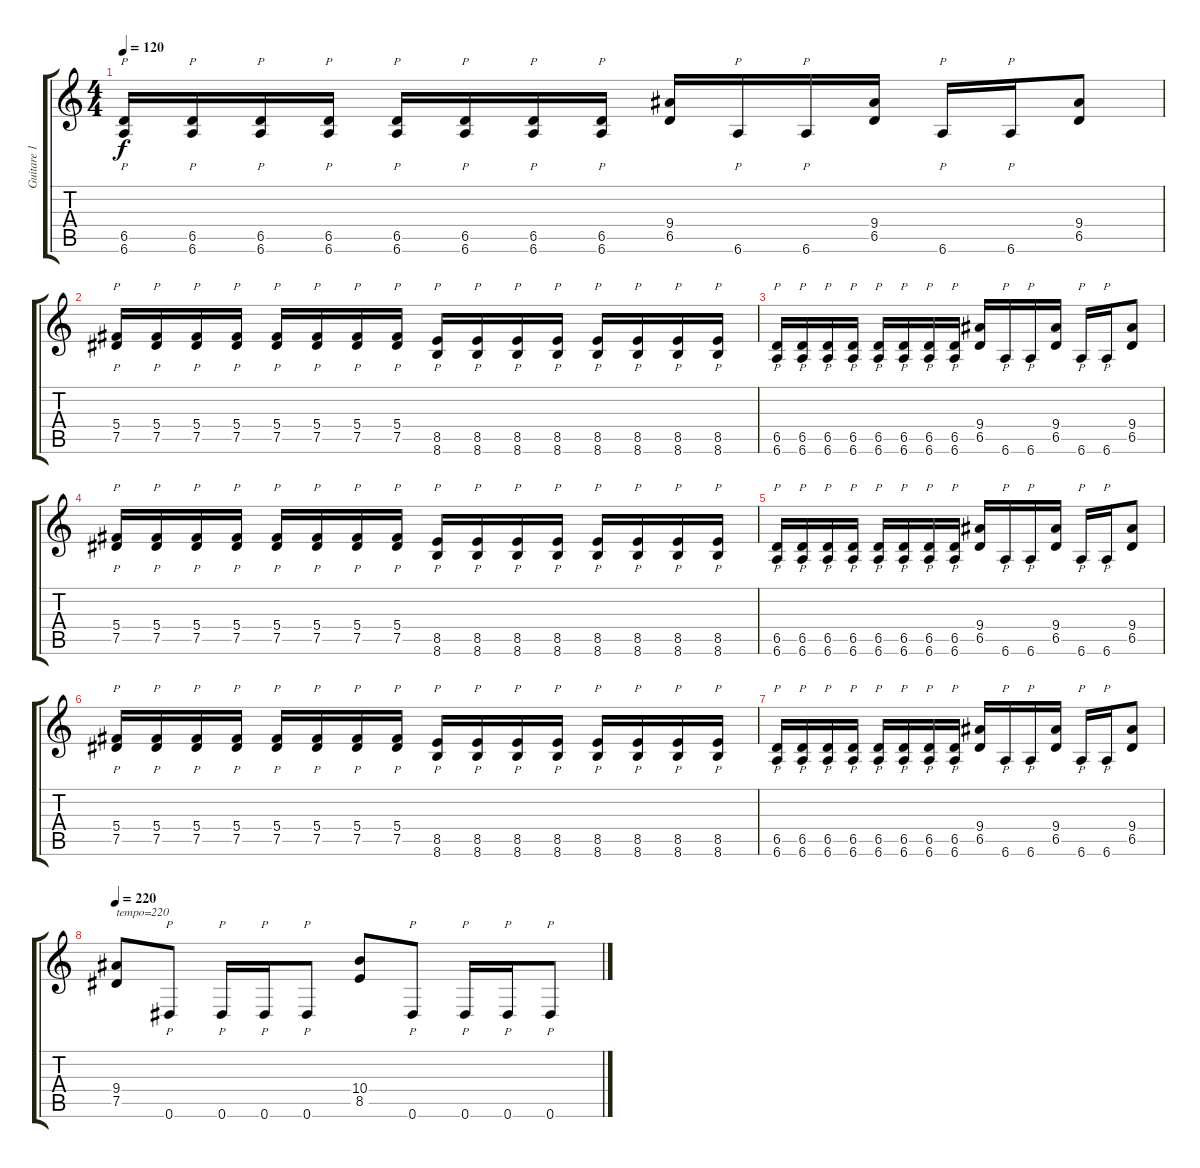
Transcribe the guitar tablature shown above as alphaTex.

\track ("Guitare 1" "Guitare 1") {instrument distortionguitar}
\staff {score tabs}
\tuning (Eb4 Bb3 Gb3 Db3 Ab2 Eb2) {hide}
\ts (4 4)
\tempo 120
\clef g2
\ks c
(6.5 6.6).16{p dy f} (6.5 6.6).16{p} (6.5 6.6).16{p} (6.5 6.6).16{p} (6.5 6.6).16{p} (6.5 6.6).16{p} (6.5 6.6).16{p} (6.5 6.6).16{p} (9.4 6.5).16 6.6.16{p} 6.6.16{p} (9.4 6.5).16 6.6.16{p} 6.6.16{p} (9.4 6.5).8 |
(5.4 7.5).16{p} (5.4 7.5).16{p} (5.4 7.5).16{p} (5.4 7.5).16{p} (5.4 7.5).16{p} (5.4 7.5).16{p} (5.4 7.5).16{p} (5.4 7.5).16{p} (8.5 8.6).16{p} (8.5 8.6).16{p} (8.5 8.6).16{p} (8.5 8.6).16{p} (8.5 8.6).16{p} (8.5 8.6).16{p} (8.5 8.6).16{p} (8.5 8.6).16{p} |
(6.5 6.6).16{p} (6.5 6.6).16{p} (6.5 6.6).16{p} (6.5 6.6).16{p} (6.5 6.6).16{p} (6.5 6.6).16{p} (6.5 6.6).16{p} (6.5 6.6).16{p} (9.4 6.5).16 6.6.16{p} 6.6.16{p} (9.4 6.5).16 6.6.16{p} 6.6.16{p} (9.4 6.5).8 |
(5.4 7.5).16{p} (5.4 7.5).16{p} (5.4 7.5).16{p} (5.4 7.5).16{p} (5.4 7.5).16{p} (5.4 7.5).16{p} (5.4 7.5).16{p} (5.4 7.5).16{p} (8.5 8.6).16{p} (8.5 8.6).16{p} (8.5 8.6).16{p} (8.5 8.6).16{p} (8.5 8.6).16{p} (8.5 8.6).16{p} (8.5 8.6).16{p} (8.5 8.6).16{p} |
(6.5 6.6).16{p} (6.5 6.6).16{p} (6.5 6.6).16{p} (6.5 6.6).16{p} (6.5 6.6).16{p} (6.5 6.6).16{p} (6.5 6.6).16{p} (6.5 6.6).16{p} (9.4 6.5).16 6.6.16{p} 6.6.16{p} (9.4 6.5).16 6.6.16{p} 6.6.16{p} (9.4 6.5).8 |
(5.4 7.5).16{p} (5.4 7.5).16{p} (5.4 7.5).16{p} (5.4 7.5).16{p} (5.4 7.5).16{p} (5.4 7.5).16{p} (5.4 7.5).16{p} (5.4 7.5).16{p} (8.5 8.6).16{p} (8.5 8.6).16{p} (8.5 8.6).16{p} (8.5 8.6).16{p} (8.5 8.6).16{p} (8.5 8.6).16{p} (8.5 8.6).16{p} (8.5 8.6).16{p} |
(6.5 6.6).16{p} (6.5 6.6).16{p} (6.5 6.6).16{p} (6.5 6.6).16{p} (6.5 6.6).16{p} (6.5 6.6).16{p} (6.5 6.6).16{p} (6.5 6.6).16{p} (9.4 6.5).16 6.6.16{p} 6.6.16{p} (9.4 6.5).16 6.6.16{p} 6.6.16{p} (9.4 6.5).8 |
\tempo 220
(9.4 7.5).8{txt "tempo=220"} 0.6.8{p} 0.6.16{p} 0.6.16{p} 0.6.8{p} (10.4 8.5).8 0.6.8{p} 0.6.16{p} 0.6.16{p} 0.6.8{p}
